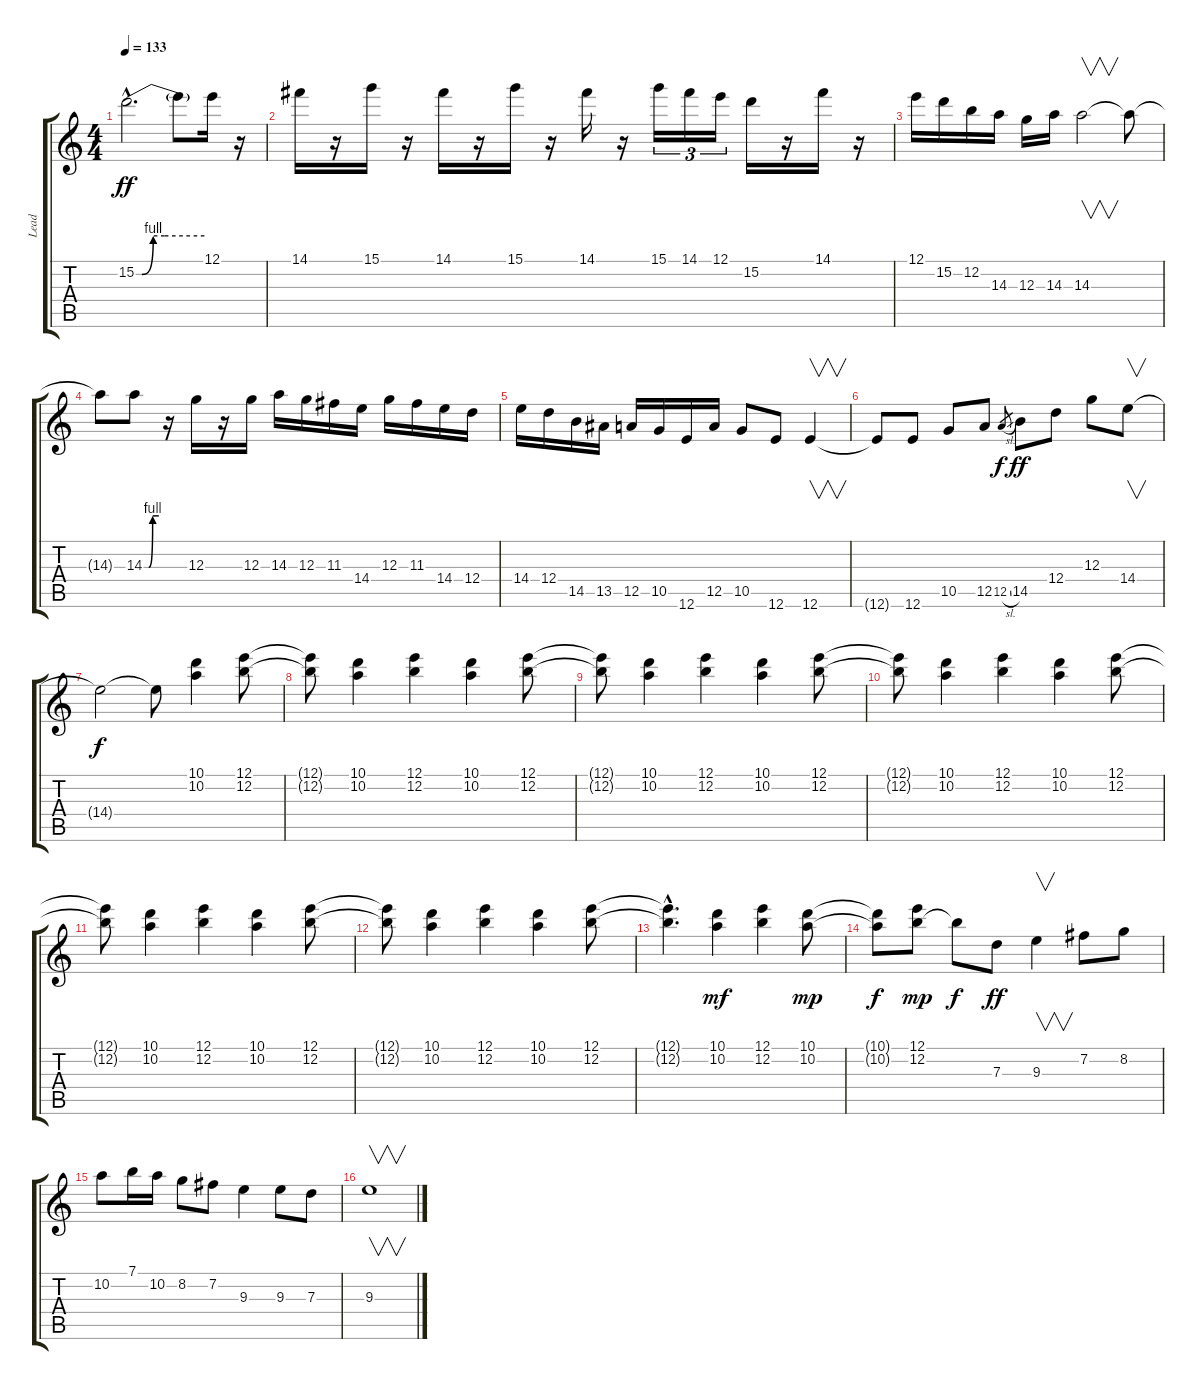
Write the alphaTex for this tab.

\track ("Lead" "Lead") {instrument overdrivenguitar}
\staff {score tabs}
\tuning (E4 B3 G3 D3 A2 E2) {hide}
\ts (4 4)
\tempo 133
\clef g2
\ks c
15.2{be (custom 0 0 5 0 15 4 25 4 60 4) hac}.2{d dy ff} 15.2{t}.8 12.1.16 r.16 |
14.1.16 r.16 15.1.16 r.16 14.1.16 r.16 15.1.16 r.16 14.1.16 r.16 15.1.16{tu (3 2)} 14.1.16{tu (3 2)} 12.1.16{tu (3 2)} 15.2.16 r.16 14.1.16 r.16 |
12.1.16 15.2.16 12.2.16 14.3.16 12.3.16 14.3.16 14.3.2{v} 14.3{t}.8 |
14.3{t}.8 14.3{be (custom 0 0 19 0 35 4 60 4)}.8 r.16 12.3.16 r.16 12.3.16 14.3.16 12.3.16 11.3.16 14.4.16 12.3.16 11.3.16 14.4.16 12.4.16 |
14.4.16 12.4.16 14.5.16 13.5.16 12.5.16 10.5.16 12.6.16 12.5.16 10.5.8 12.6.8 12.6.4{v} |
12.6{t}.8 12.6.8 10.5.8 12.5.8 12.5{sl}.8{gr dy f} 14.5.8{dy ff} 12.4.8 12.3.8 14.4.8{v} |
14.4{t}.2{dy f} 14.4{t}.8 (10.1 10.2).4 (12.1 12.2).8 |
(12.1{t} 12.2{t}).8 (10.1 10.2).4 (12.1 12.2).4 (10.1 10.2).4 (12.1 12.2).8 |
(12.1{t} 12.2{t}).8 (10.1 10.2).4 (12.1 12.2).4 (10.1 10.2).4 (12.1 12.2).8 |
(12.1{t} 12.2{t}).8 (10.1 10.2).4 (12.1 12.2).4 (10.1 10.2).4 (12.1 12.2).8 |
(12.1{t} 12.2{t}).8 (10.1 10.2).4 (12.1 12.2).4 (10.1 10.2).4 (12.1 12.2).8 |
(12.1{t} 12.2{t}).8 (10.1 10.2).4 (12.1 12.2).4 (10.1 10.2).4 (12.1 12.2).8 |
(12.1{hac t} 12.2{hac t}).4{d} (10.1 10.2).4{dy mf} (12.1 12.2).4 (10.1 10.2).8{dy mp} |
(10.1{t} 10.2{t}).8{dy f} (12.1 12.2).8{dy mp} 12.2{t}.8{dy f} 7.3.8{dy ff} 9.3.4{v} 7.2.8 8.2.8 |
10.2.8 7.1.16 10.2.16 8.2.8 7.2.8 9.3.4 9.3.8 7.3.8 |
9.3.1{v}
